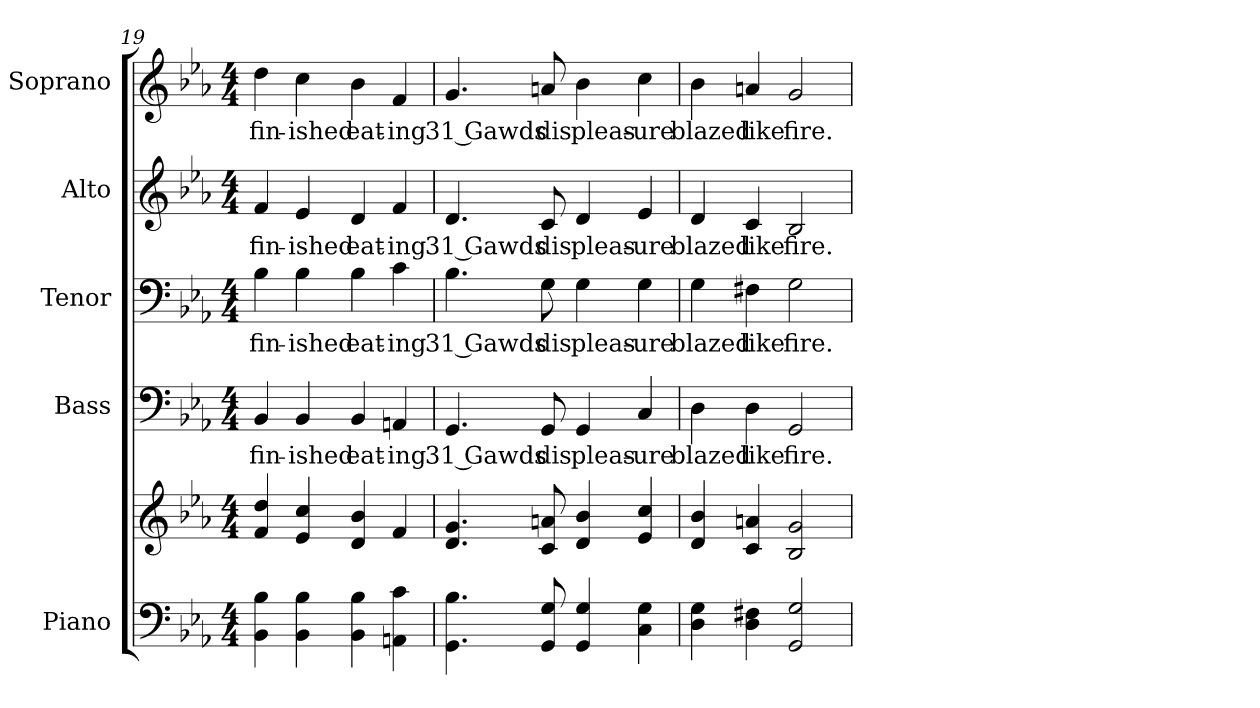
**kern	**kern	**kern	**text	**kern	**text	**kern	**text	**kern	**text
*part5	*part5	*part4	*part4	*part3	*part3	*part2	*part2	*part1	*part1
*staff6	*staff5	*staff4	*staff4	*staff3	*staff3	*staff2	*staff2	*staff1	*staff1
*I"Piano	*	*I"Bass	*	*I"Tenor	*	*I"Alto	*	*I"Soprano	*
*I'Pno.	*	*I'B.	*	*I'T.	*	*I'A.	*	*I'S.	*
!!LO:PB:g=z
*clefF4	*clefG2	*clefF4	*	*clefF4	*	*clefG2	*	*clefG2	*
*k[b-e-a-]	*k[b-e-a-]	*k[b-e-a-]	*	*k[b-e-a-]	*	*k[b-e-a-]	*	*k[b-e-a-]	*
*E-:	*E-:	*E-:	*	*E-:	*	*E-:	*	*E-:	*
*M4/4	*M4/4	*M4/4	*	*M4/4	*	*M4/4	*	*M4/4	*
=19	=19	=19	=19	=19	=19	=19	=19	=19	=19
!	!	!	!LO:LY:b:color=#000000	!	!	!	!	!	!
!	!	!	!	!	!LO:LY:b:color=#000000	!	!	!	!
!	!	!	!	!	!	!	!LO:LY:b:color=#000000	!	!
!	!	!	!	!	!	!	!	!	!LO:LY:b:color=#000000
4BB-i\ 4B-i	4fi/ 4ddi	4BB-i/	fin-	4B-i\	fin-	4fi/	fin-	4ddi\	fin-
!	!	!	!LO:LY:b:color=#000000	!	!	!	!	!	!
!	!	!	!	!	!LO:LY:b:color=#000000	!	!	!	!
!	!	!	!	!	!	!	!LO:LY:b:color=#000000	!	!
!	!	!	!	!	!	!	!	!	!LO:LY:b:color=#000000
4BB-i\ 4B-i	4e-i/ 4cci	4BB-i/	-ished	4B-i\	-ished	4e-i/	-ished	4cci\	-ished
!	!	!	!LO:LY:b:color=#000000	!	!	!	!	!	!
!	!	!	!	!	!LO:LY:b:color=#000000	!	!	!	!
!	!	!	!	!	!	!	!LO:LY:b:color=#000000	!	!
!	!	!	!	!	!	!	!	!	!LO:LY:b:color=#000000
4BB-i\ 4B-i	4di/ 4b-i	4BB-i/	eat-	4B-i\	eat-	4di/	eat-	4b-i\	eat-
!	!	!	!LO:LY:b:color=#000000	!	!	!	!	!	!
!	!	!	!	!	!LO:LY:b:color=#000000	!	!	!	!
!	!	!	!	!	!	!	!LO:LY:b:color=#000000	!	!
!	!	!	!	!	!	!	!	!	!LO:LY:b:color=#000000
4AAni\ 4ci	4fi/	4AAni/	-ing	4ci\	-ing	4fi/	-ing	4fi/	-ing
=20	=20	=20	=20	=20	=20	=20	=20	=20	=20
!	!	!	!LO:LY:b:color=#000000	!	!	!	!	!	!
!	!	!	!	!	!LO:LY:b:color=#000000	!	!	!	!
!	!	!	!	!	!	!	!LO:LY:b:color=#000000	!	!
!	!	!	!	!	!	!	!	!	!LO:LY:b:color=#000000
4.GGi\ 4.B-i	4.di/ 4.gi	4.GGi/	31 Gawds	4.B-i\	31 Gawds	4.di/	31 Gawds	4.gi/	31 Gawds
!	!	!	!LO:LY:b:color=#000000	!	!	!	!	!	!
!	!	!	!	!	!LO:LY:b:color=#000000	!	!	!	!
!	!	!	!	!	!	!	!LO:LY:b:color=#000000	!	!
!	!	!	!	!	!	!	!	!	!LO:LY:b:color=#000000
8GGi/ 8Gi	8ci/ 8ani	8GGi/	dis	8Gi\	dis	8ci/	dis	8ani/	dis
!	!	!	!LO:LY:b:color=#000000	!	!	!	!	!	!
!	!	!	!	!	!LO:LY:b:color=#000000	!	!	!	!
!	!	!	!	!	!	!	!LO:LY:b:color=#000000	!	!
!	!	!	!	!	!	!	!	!	!LO:LY:b:color=#000000
4GGi/ 4Gi	4di/ 4b-i	4GGi/	pleas-	4Gi\	pleas-	4di/	pleas-	4b-i\	pleas-
!	!	!	!LO:LY:b:color=#000000	!	!	!	!	!	!
!	!	!	!	!	!LO:LY:b:color=#000000	!	!	!	!
!	!	!	!	!	!	!	!LO:LY:b:color=#000000	!	!
!	!	!	!	!	!	!	!	!	!LO:LY:b:color=#000000
4Ci\ 4Gi	4e-i/ 4cci	4Ci/	-ure	4Gi\	-ure	4e-i/	-ure	4cci\	-ure
=21	=21	=21	=21	=21	=21	=21	=21	=21	=21
!	!	!	!LO:LY:b:color=#000000	!	!	!	!	!	!
!	!	!	!	!	!LO:LY:b:color=#000000	!	!	!	!
!	!	!	!	!	!	!	!LO:LY:b:color=#000000	!	!
!	!	!	!	!	!	!	!	!	!LO:LY:b:color=#000000
4Di\ 4Gi	4di/ 4b-i	4Di\	blazed	4Gi\	blazed	4di/	blazed	4b-i\	blazed
!	!	!	!LO:LY:b:color=#000000	!	!	!	!	!	!
!	!	!	!	!	!LO:LY:b:color=#000000	!	!	!	!
!	!	!	!	!	!	!	!LO:LY:b:color=#000000	!	!
!	!	!	!	!	!	!	!	!	!LO:LY:b:color=#000000
4Di\ 4F#Xi	4ci/ 4ani	4Di\	like	4F#Xi\	like	4ci/	like	4ani/	like
!	!	!	!LO:LY:b:color=#000000	!	!	!	!	!	!
!	!	!	!	!	!LO:LY:b:color=#000000	!	!	!	!
!	!	!	!	!	!	!	!LO:LY:b:color=#000000	!	!
!	!	!	!	!	!	!	!	!	!LO:LY:b:color=#000000
2GGi/ 2Gi	2B-i/ 2gi	2GGi/	fire.	2Gi\	fire.	2B-i/	fire.	2gi/	fire.
=	=	=	=	=	=	=	=	=	=
*-	*-	*-	*-	*-	*-	*-	*-	*-	*-
